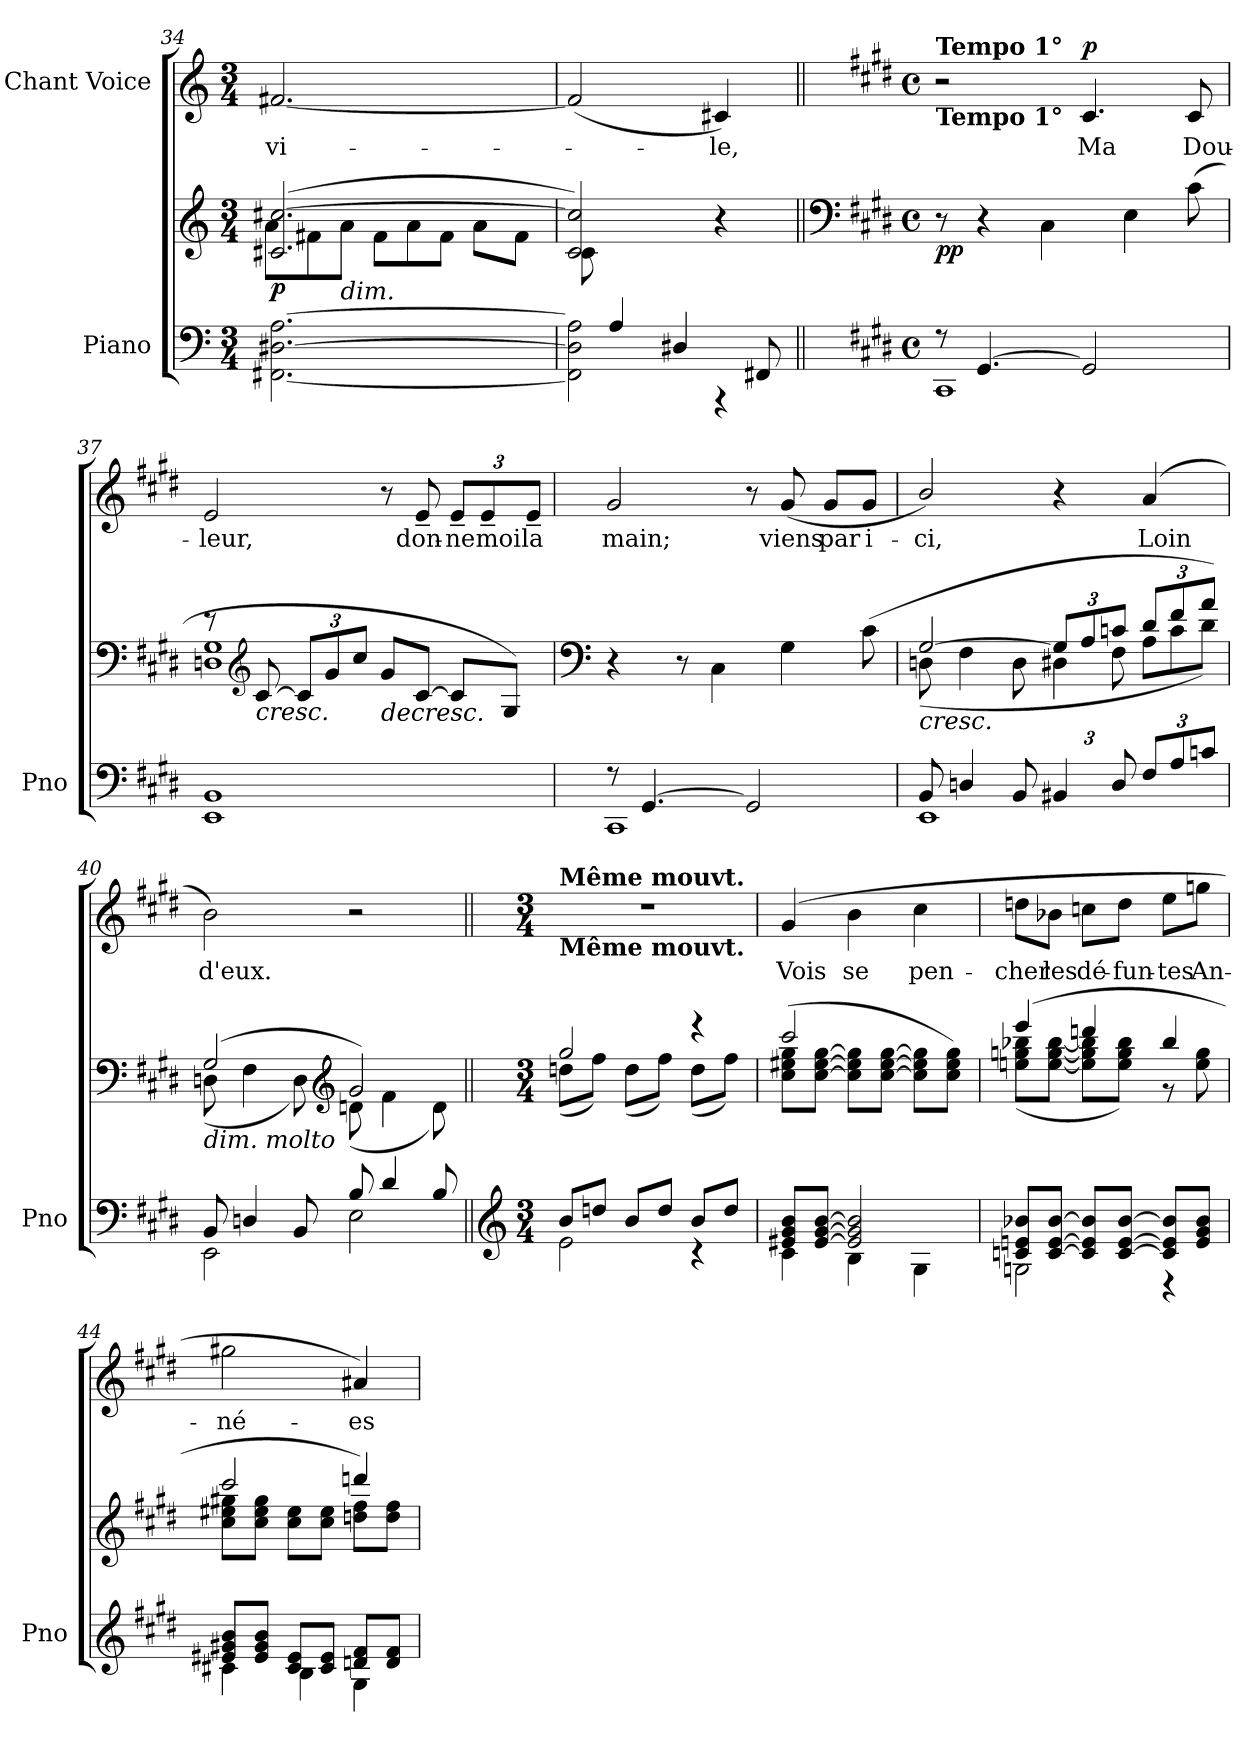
**kern	**kern	**dynam	**kern	**text	**dynam
*part2	*part2	*part2	*part1	*part1	*part1
*staff3	*staff2	*staff2/3	*staff1	*staff1	*staff1
*I"Piano	*	*	*I"Chant Voice	*	*
*I'Pno	*	*	*	*	*
*clefF4	*clefG2	*	*clefG2	*	*
*k[]	*k[]	*	*k[]	*	*
*M3/4	*M3/4	*	*M3/4	*	*
=34	=34	=34	=34	=34	=34
*	*^	*	*	*	*
*	*	*Xtuplet	*	*	*	*
!	!	!	!LO:DY:b	!	!	!
[2.FF#X\ [2.D#X\ [2.A\	((2.c#X/ [2.cc#X/	12a\L	p	[2.f#X/	-vi-	.
.	.	12f#X\	.	.	.	.
!	!	!LO:TX:b:i:t=dim.	!	!	!	!
.	.	12a\J	.	.	.	.
.	.	12f#\L	.	.	.	.
.	.	12a\	.	.	.	.
.	.	12f#\J	.	.	.	.
.	.	8a\L	.	.	.	.
.	.	8f#\J	.	.	.	.
=35	=35	=35	=35	=35	=35	=35
*^	*	*	*	*	*	*
!	!	!	!	!LO:DY:b	!	!	!
!	!	!	!	!LO:DY:n=1:b	!	!	!
!	!	!	!	!LO:DY:n=2:b	!	!	!
8ryy	2FF#\] 2D#\] 2A\]	2c/ 2cc#/])	8c\	other-dynamics p other-dynamics	(2f#/]	.	.
4A/	.	.	2ryy	.	.	.	.
4D#X/	.	.	.	.	.	.	.
.	4r	4r	.	.	4c#X/)	-le,	.
8FF#X/)	.	.	8ryy	.	.	.	.
*	*	*v	*v	*	*	*	*
=36||	=36||	=36||	=36||	=36||	=36||	=36||
*	*	*clefF4	*	*	*	*
*k[f#c#g#d#]	*	*k[f#c#g#d#]	*	*k[f#c#g#d#]	*	*
*M4/4	*	*M4/4	*	*M4/4	*	*
*met(c)	*	*met(c)	*	*met(c)	*	*
*	*	*^	*	*	*	*
!	!	!	!	!	!LO:TX:b:B:t=Tempo 1°	!	!
!	!	!	!	!	!LO:TX:a:B:t=Tempo 1°	!	!
!	!	!	!	!LO:DY:b	!	!	!
*	*	*v	*v	*	*	*	*
8r	1CC#	8r	pp	2r	.	.
([4.GG#/	.	4r	.	.	.	.
.	.	4C#\	.	.	.	.
!	!	!	!	!	!	!LO:DY:b
2GG#/]	.	.	.	4.c#/	Ma	p
.	.	4E\	.	.	.	.
.	.	(8c#\	.	8c#/	Dou-	.
*v	*v	*	*	*	*	*
=37	=37	=37	=37	=37	=37
*	*^	*	*	*	*
1EE 1BB	8r	1Dn 1G#	.	2e/	-leur,	.
*	*clefG2	*	*	*	*	*
!	!	!	!LO:HP:b	!	!	!
.	[8c#/	.	<	.	.	.
*	*tuplet	*	*	*	*	*
*	*Xbrackettup	*	*	*	*	*
.	12c#/L]	.	.	.	.	.
.	12g#/	.	.	.	.	.
.	12cc#/J	.	.	.	.	.
!	!	!	!LO:HP:b	!	!	!
.	8g#/L	.	>	8r	.	.
.	[8c#/J	.	.	8e~/	don-	.
*	*	*	*	*Xbrackettup	*	*
.	8c#/L]	.	.	12e~/L	-ne	.
.	.	.	.	12e~/	moi	.
.	8G#/J)	.	[	.	.	.
.	.	.	.	12e~/J	la	.
*	*v	*v	*	*	*	*
=38	=38	=38	=38	=38	=38
*	*clefF4	*	*	*	*
*^	*	*	*	*	*
8r	1CC#	4r	.	2g#/	main;	.
([4.GG#/	.	.	.	.	.	.
.	.	8r	.	.	.	.
.	.	4C#\	.	.	.	.
2GG#/]	.	.	.	8r	.	.
.	.	4G#\	.	(8g#/	viens	.
.	.	.	.	8g#/L	par	.
.	.	(8c#\	.	8g#/J	i-	.
=39	=39	=39	=39	=39	=39	=39
!	!	!	!LO:HP:b	!	!	!
*	*	*^	*	*	*	*
8BB/	1EE	[2G#/	(8Dn\	<	2b/)	-ci,	.
4Dn/	.	.	4F#\	.	.	.	.
8BB/	.	.	8D\	.	.	.	.
*Xbrackettup	*	*	*Xtuplet	*	*	*	*
6BB#X/	.	12G#/L]	6D#X\	.	4r	.	.
.	.	12A/	.	.	.	.	.
12D/	.	12cn/J	12F#\	.	.	.	.
*brackettup	*	*tuplet	*Xtuplet	*	*	*	*
12F#/L	.	12d#/L	12A\L	.	(4a/	Loin	.
12A/	.	12f#/	12c\	.	.	.	.
12cn/J	.	12a/J)	12d#\J)	.	.	.	.
*v	*v	*	*	*	*	*	*
*	*v	*v	*	*	*	*
.	.	]	.	.	.
=40	=40	=40	=40	=40	=40
*^	*^	*	*	*	*
!	!	!LO:TX:b:i:t=dim. molto	!	!	!	!	!
8BB/	2EE\	(2G#/	(8Dn\	.	2b\)	d'eux.	.
4Dn/	.	.	4F#\	.	.	.	.
8BB/	.	.	8D\)	.	.	.	.
*	*	*clefG2	*	*	*	*	*
8B/	2E\	2g#/)	(8dn\	.	2r	.	.
4d#/	.	.	4f#\	.	.	.	.
8B/	.	.	8d\)	.	.	.	.
=41||	=41||	=41||	=41||	=41||	=41||	=41||	=41||
*clefG2	*	*	*	*	*	*	*
*M3/4	*	*M3/4	*	*	*M3/4	*	*
!	!	!	!	!	!LO:TX:b:B:t=Même mouvt.	!	!
!	!	!	!	!	!LO:TX:a:B:t=Même mouvt.	!	!
8b/L	2e\	2gg#/	(8ddn\L	.	2.r	.	.
!	!	!	!	!LO:DY:b	!	!	!
!	!	!	!	!LO:DY:n=1:b	!	!	!
8ddn/J	.	.	8ff#\J)	p other-dynamics	.	.	.
8b/L	.	.	(8dd\L	.	.	.	.
8dd/J	.	.	8ff#\J)	.	.	.	.
8b/L	4r	4r	(8dd\L	.	.	.	.
8dd/J	.	.	8ff#\J)	.	.	.	.
=42	=42	=42	=42	=42	=42	=42	=42
!	!	!	!	!	!	!	!LO:DY:b
!	!	!	!	!	!	!	!LO:DY:n=1:b
8e#X/ 8g#/ 8b/L	4c#\	(8cc#\ 8ee#X\ 8gg#\L	2ccc#/	.	(4g#/	Vois	p other-dynamics
!	!	!	!	!LO:DY:b	!	!	!
!	!	!	!	!LO:DY:n=1:b	!	!	!
[8e#/ [8g#/ [8b/J	.	[8cc#\ [8ee#\ [8gg#\J	.	pp other-dynamics	.	.	.
2e#/] 2g#/] 2b/]	4B\	8cc#\] 8ee#\] 8gg#\]L	.	.	4b\	se	.
.	.	[8cc#\ [8ee#\ [8gg#\J	.	.	.	.	.
.	4G#\	8cc#\] 8ee#\] 8gg#\]L	4ryy	.	4cc#\	pen-	.
.	.	8cc#\ 8ee#\ 8gg#\J)	.	.	.	.	.
=43	=43	=43	=43	=43	=43	=43	=43
8cn/ 8en/ 8b-X/L	2Gn\	(4eee/	(8een\ 8ggn\ 8bb-X\L	.	8ddn\L	-cher	.
[8c/ [8e/ [8b-/J	.	.	[8ee\ [8gg\ [8bb-\J	.	8b-X\J	les	.
8c/] 8e/] 8b-/]L	.	4dddn/	8ee\] 8gg\] 8bb-\]L	.	8ccn\L	dé-	.
[8c/ [8e/ [8b-/J	.	.	8ee\ 8gg\ 8bb-\J)	.	8dd\J	-fun-	.
8c/] 8e/] 8b-/]L	4r	4bb-/	8r	.	8ee\L	-tes	.
8e/ 8g#/ 8b-/J	.	.	8ee\ 8gg\	.	8ggn\J	An-	.
=44	=44	=44	=44	=44	=44	=44	=44
8e#X/ 8g#X/ 8b/L	4c#X\	2ccc#/	8cc#\ 8ee#X\ 8gg#X\L	.	2gg#X\	-né-	.
8e#/ 8g#/ 8b/J	.	.	8cc#\ 8ee#\ 8gg#\J	.	.	.	.
8c#/ 8e#/L	4B\	.	8cc#\ 8ee#\L	.	.	.	.
8c#/ 8e#/J	.	.	8cc#\ 8ee#\J	.	.	.	.
8dn/ 8f#/L	4G#\	4dddn/)	8ddn\ 8ff#\L	.	4a#X/)	-es	.
8d/ 8f#/J	.	.	8dd\ 8ff#\J	[	.	.	.
*v	*v	*	*	*	*	*	*
*	*v	*v	*	*	*	*
=	=	=	=	=	=
*-	*-	*-	*-	*-	*-
